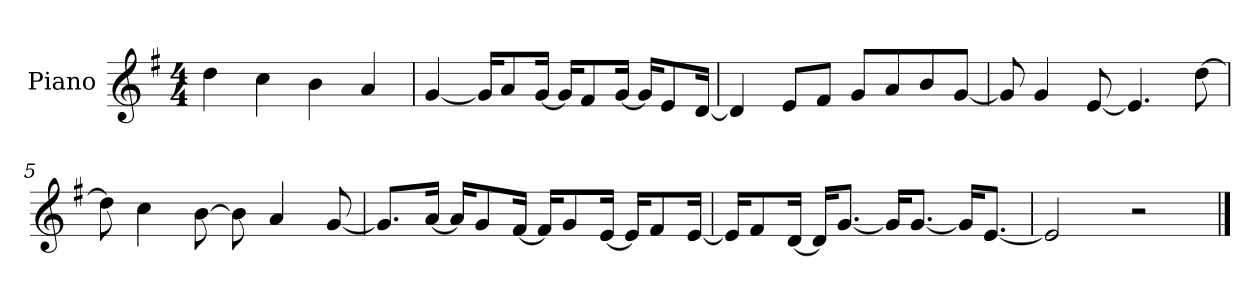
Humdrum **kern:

**kern
*part1
*staff1
*I"Piano
*I'P-no
*clefG2
*k[f#]
*M4/4
*MM90
=1
4dd\
4cc\
4b\
4a/
=2
[4g/
16g/KL]
8a/
[16g/Jk
16g/KL]
8f#/
[16g/Jk
16g/KL]
8e/
[16d/Jk
=3
4d/]
8e/L
8f#/J
8g/L
8a/
8b/
[8g/J
=4
8g/]
4g/
[8e/
4.e/]
[8dd\
=5
8dd\]
4cc\
[8b\
8b\]
4a/
[8g/
!!LO:LB:g=z
=6
8.g/L]
[16a/Jk
16a/KL]
8g/
[16f#/Jk
16f#/KL]
8g/
[16e/Jk
16e/KL]
8f#/
[16e/Jk
=7
16e/KL]
8f#/
[16d/Jk
16d/KL]
[8.g/J
16g/KL]
[8.g/J
16g/KL]
[8.e/J
=8
2e/]
2r
==
*-
